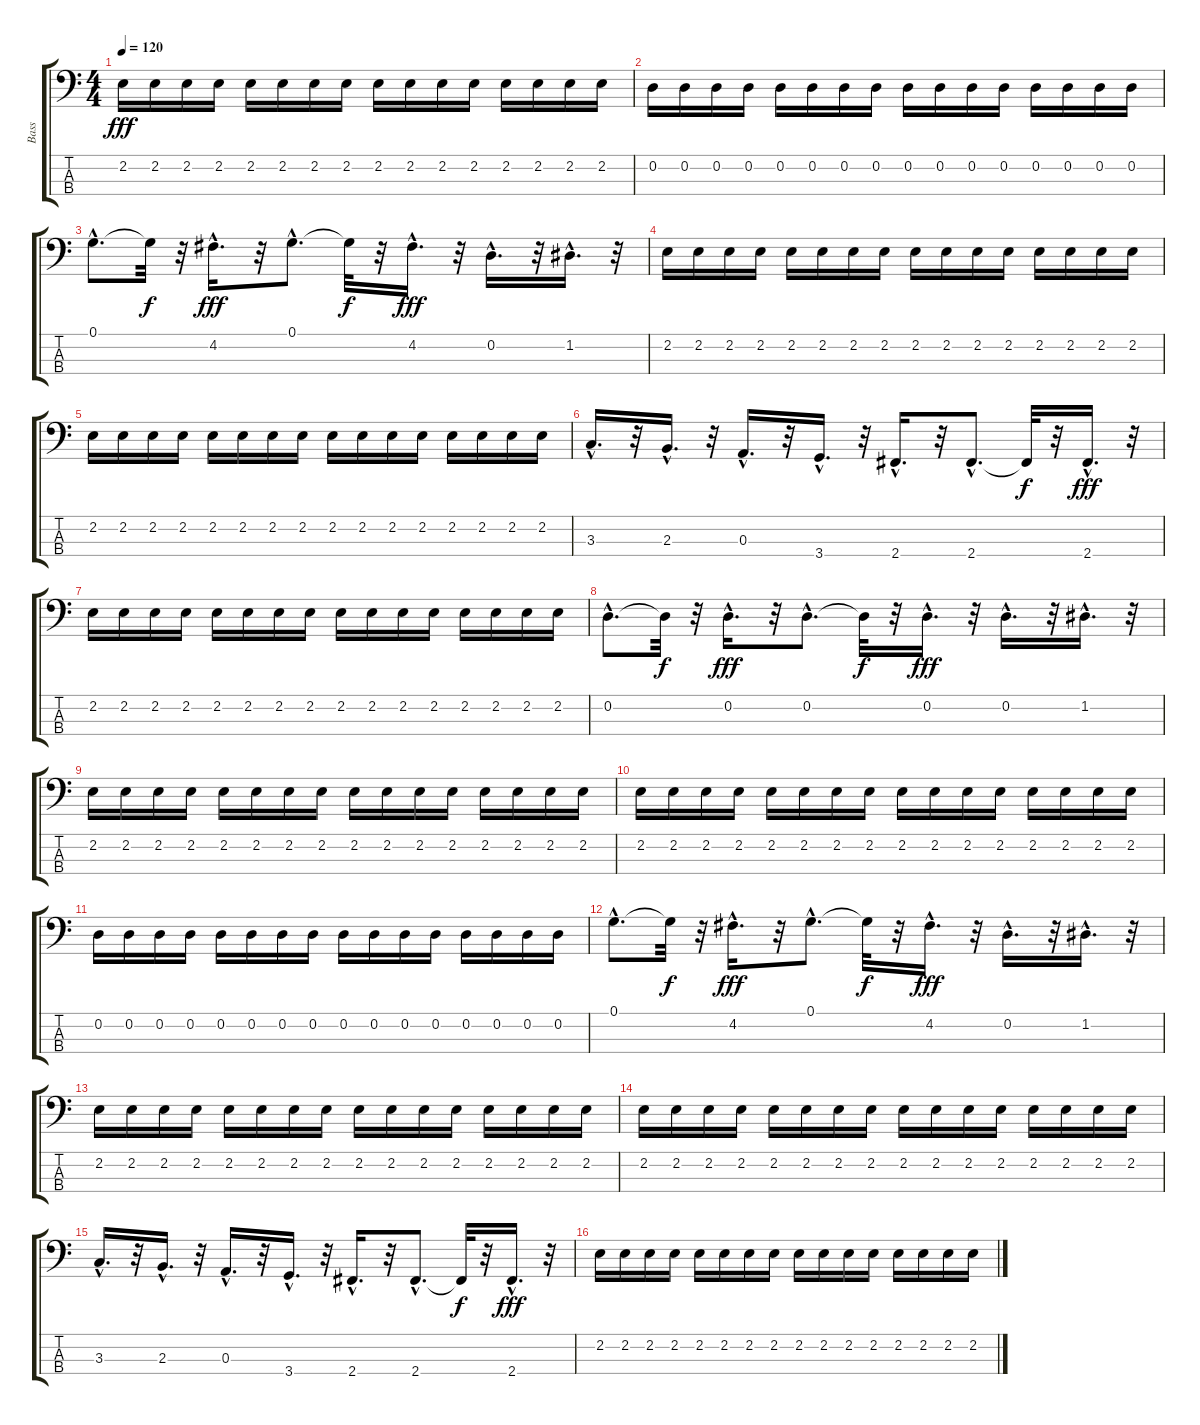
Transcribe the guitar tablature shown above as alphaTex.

\track ("Bass" "Bass") {instrument electricbassfinger}
\staff {score tabs}
\tuning (G2 D2 A1 E1) {hide}
\ts (4 4)
\tempo 120
\clef f4
\ks c
2.2.16{dy fff} 2.2.16 2.2.16 2.2.16 2.2.16 2.2.16 2.2.16 2.2.16 2.2.16 2.2.16 2.2.16 2.2.16 2.2.16 2.2.16 2.2.16 2.2.16 |
0.2.16 0.2.16 0.2.16 0.2.16 0.2.16 0.2.16 0.2.16 0.2.16 0.2.16 0.2.16 0.2.16 0.2.16 0.2.16 0.2.16 0.2.16 0.2.16 |
0.1{hac}.8{d} 0.1{t}.32{dy f} r.32 4.2{hac}.16{d dy fff} r.32 0.1{hac}.8{d} 0.1{t}.32{dy f} r.32 4.2{hac}.16{d dy fff} r.32 0.2{hac}.16{d} r.32 1.2{hac}.16{d} r.32 |
2.2.16 2.2.16 2.2.16 2.2.16 2.2.16 2.2.16 2.2.16 2.2.16 2.2.16 2.2.16 2.2.16 2.2.16 2.2.16 2.2.16 2.2.16 2.2.16 |
2.2.16 2.2.16 2.2.16 2.2.16 2.2.16 2.2.16 2.2.16 2.2.16 2.2.16 2.2.16 2.2.16 2.2.16 2.2.16 2.2.16 2.2.16 2.2.16 |
3.3{hac}.16{d} r.32 2.3{hac}.16{d} r.32 0.3{hac}.16{d} r.32 3.4{hac}.16{d} r.32 2.4{hac}.16{d} r.32 2.4{hac}.8{d} 2.4{t}.32{dy f} r.32 2.4{hac}.16{d dy fff} r.32 |
2.2.16 2.2.16 2.2.16 2.2.16 2.2.16 2.2.16 2.2.16 2.2.16 2.2.16 2.2.16 2.2.16 2.2.16 2.2.16 2.2.16 2.2.16 2.2.16 |
0.2{hac}.8{d} 0.2{t}.32{dy f} r.32 0.2{hac}.16{d dy fff} r.32 0.2{hac}.8{d} 0.2{t}.32{dy f} r.32 0.2{hac}.16{d dy fff} r.32 0.2{hac}.16{d} r.32 1.2{hac}.16{d} r.32 |
2.2.16 2.2.16 2.2.16 2.2.16 2.2.16 2.2.16 2.2.16 2.2.16 2.2.16 2.2.16 2.2.16 2.2.16 2.2.16 2.2.16 2.2.16 2.2.16 |
2.2.16 2.2.16 2.2.16 2.2.16 2.2.16 2.2.16 2.2.16 2.2.16 2.2.16 2.2.16 2.2.16 2.2.16 2.2.16 2.2.16 2.2.16 2.2.16 |
0.2.16 0.2.16 0.2.16 0.2.16 0.2.16 0.2.16 0.2.16 0.2.16 0.2.16 0.2.16 0.2.16 0.2.16 0.2.16 0.2.16 0.2.16 0.2.16 |
0.1{hac}.8{d} 0.1{t}.32{dy f} r.32 4.2{hac}.16{d dy fff} r.32 0.1{hac}.8{d} 0.1{t}.32{dy f} r.32 4.2{hac}.16{d dy fff} r.32 0.2{hac}.16{d} r.32 1.2{hac}.16{d} r.32 |
2.2.16 2.2.16 2.2.16 2.2.16 2.2.16 2.2.16 2.2.16 2.2.16 2.2.16 2.2.16 2.2.16 2.2.16 2.2.16 2.2.16 2.2.16 2.2.16 |
2.2.16 2.2.16 2.2.16 2.2.16 2.2.16 2.2.16 2.2.16 2.2.16 2.2.16 2.2.16 2.2.16 2.2.16 2.2.16 2.2.16 2.2.16 2.2.16 |
3.3{hac}.16{d} r.32 2.3{hac}.16{d} r.32 0.3{hac}.16{d} r.32 3.4{hac}.16{d} r.32 2.4{hac}.16{d} r.32 2.4{hac}.8{d} 2.4{t}.32{dy f} r.32 2.4{hac}.16{d dy fff} r.32 |
2.2.16 2.2.16 2.2.16 2.2.16 2.2.16 2.2.16 2.2.16 2.2.16 2.2.16 2.2.16 2.2.16 2.2.16 2.2.16 2.2.16 2.2.16 2.2.16
